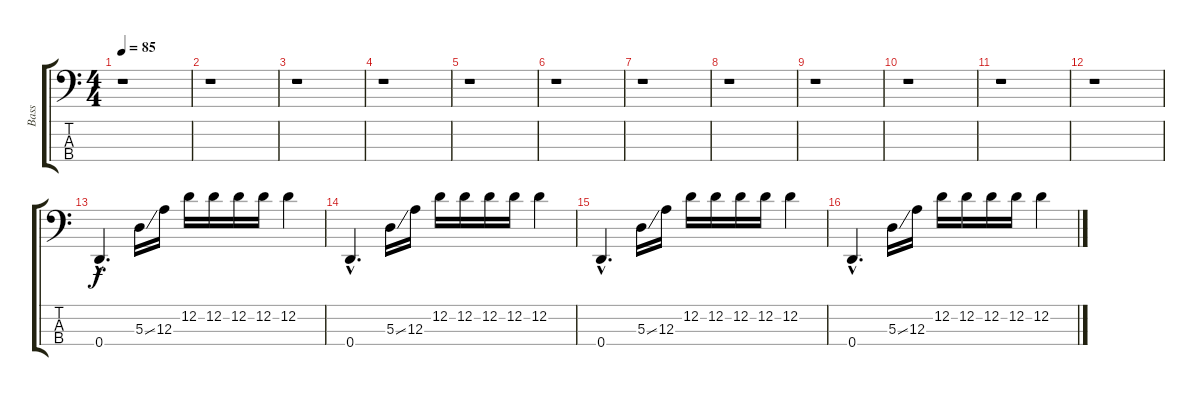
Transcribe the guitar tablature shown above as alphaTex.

\track ("Bass" "Bass") {instrument electricbassfinger}
\staff {score tabs}
\tuning (G2 D2 A1 D1) {hide}
\ts (4 4)
\tempo 85
\clef f4
\ks c
r.1{dy f instrument electricbassfinger} |
r.1 |
r.1 |
r.1 |
r.1 |
r.1 |
r.1 |
r.1 |
r.1 |
r.1 |
r.1 |
r.1 |
0.4{hac}.4{d} 5.3{ss}.16 12.3.16 12.2.16 12.2.16 12.2.16 12.2.16 12.2.4 |
0.4{hac}.4{d} 5.3{ss}.16 12.3.16 12.2.16 12.2.16 12.2.16 12.2.16 12.2.4 |
0.4{hac}.4{d} 5.3{ss}.16 12.3.16 12.2.16 12.2.16 12.2.16 12.2.16 12.2.4 |
0.4{hac}.4{d} 5.3{ss}.16 12.3.16 12.2.16 12.2.16 12.2.16 12.2.16 12.2.4
